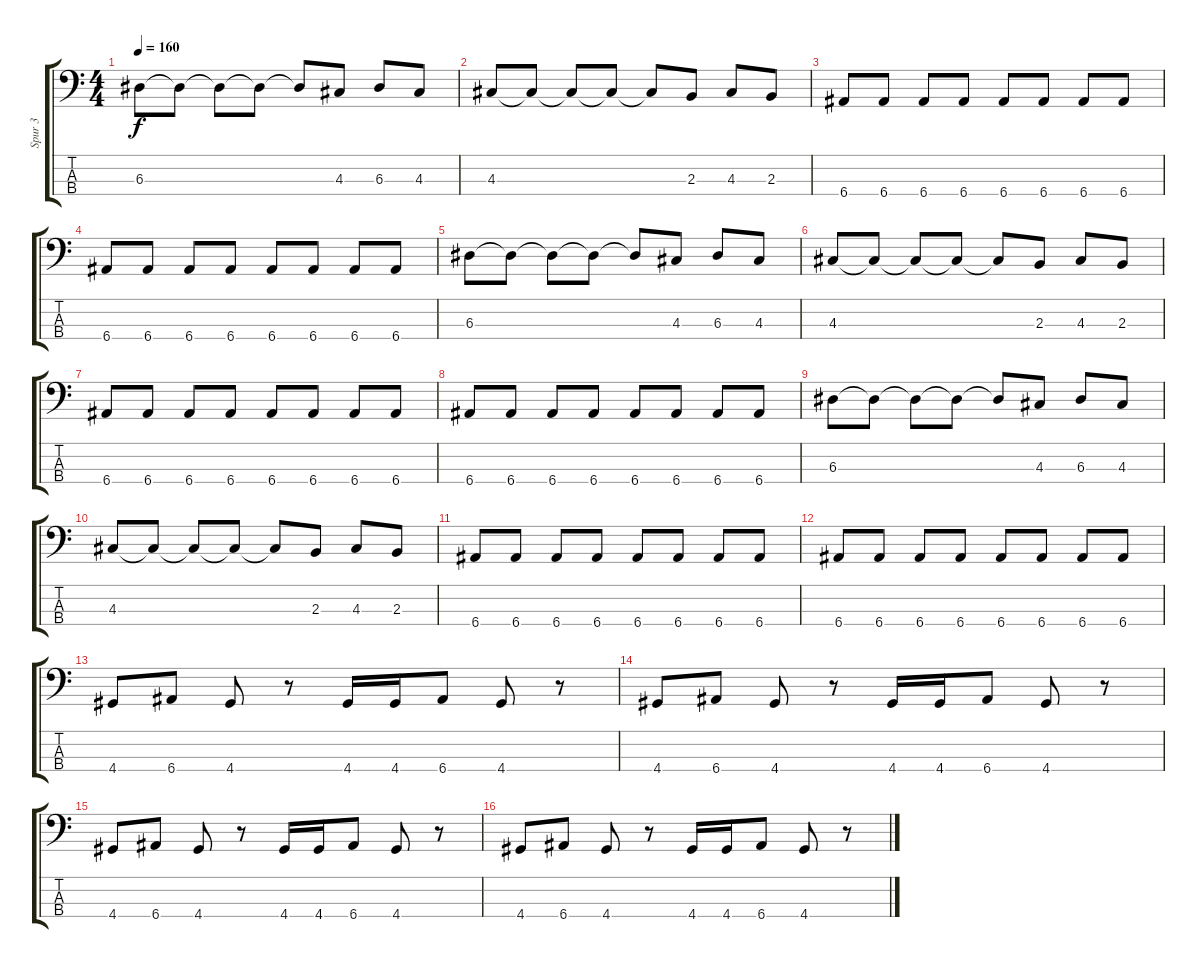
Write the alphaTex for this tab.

\track ("Spur 3" "Spur 3") {instrument electricbasspick}
\staff {score tabs}
\tuning (G2 D2 A1 E1) {hide}
\ts (4 4)
\tempo 160
\clef f4
\ks c
6.3.8{dy f} 6.3{t}.8 6.3{t}.8 6.3{t}.8 6.3{t}.8 4.3.8 6.3.8 4.3.8 |
4.3.8 4.3{t}.8 4.3{t}.8 4.3{t}.8 4.3{t}.8 2.3.8 4.3.8 2.3.8 |
6.4.8 6.4.8 6.4.8 6.4.8 6.4.8 6.4.8 6.4.8 6.4.8 |
6.4.8 6.4.8 6.4.8 6.4.8 6.4.8 6.4.8 6.4.8 6.4.8 |
6.3.8 6.3{t}.8 6.3{t}.8 6.3{t}.8 6.3{t}.8 4.3.8 6.3.8 4.3.8 |
4.3.8 4.3{t}.8 4.3{t}.8 4.3{t}.8 4.3{t}.8 2.3.8 4.3.8 2.3.8 |
6.4.8 6.4.8 6.4.8 6.4.8 6.4.8 6.4.8 6.4.8 6.4.8 |
6.4.8 6.4.8 6.4.8 6.4.8 6.4.8 6.4.8 6.4.8 6.4.8 |
6.3.8 6.3{t}.8 6.3{t}.8 6.3{t}.8 6.3{t}.8 4.3.8 6.3.8 4.3.8 |
4.3.8 4.3{t}.8 4.3{t}.8 4.3{t}.8 4.3{t}.8 2.3.8 4.3.8 2.3.8 |
6.4.8 6.4.8 6.4.8 6.4.8 6.4.8 6.4.8 6.4.8 6.4.8 |
6.4.8 6.4.8 6.4.8 6.4.8 6.4.8 6.4.8 6.4.8 6.4.8 |
4.4.8 6.4.8 4.4.8 r.8 4.4.16 4.4.16 6.4.8 4.4.8 r.8 |
4.4.8 6.4.8 4.4.8 r.8 4.4.16 4.4.16 6.4.8 4.4.8 r.8 |
4.4.8 6.4.8 4.4.8 r.8 4.4.16 4.4.16 6.4.8 4.4.8 r.8 |
4.4.8 6.4.8 4.4.8 r.8 4.4.16 4.4.16 6.4.8 4.4.8 r.8
